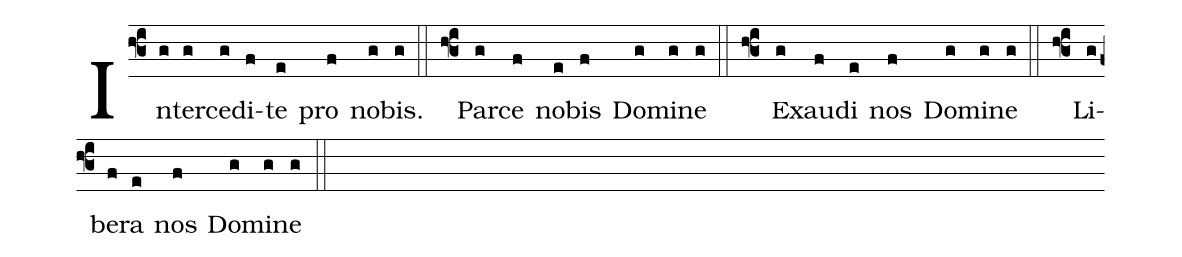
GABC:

%%
(f3) In(g)ter(g)ce(g)di(f)te(e) pro(f) no(g)bis.(g) (::)
(f3) Par(g)ce(f) no(e)bis(f) Do(g)mi(g)ne(g) (::)
(f3) Ex(g)au(f)di(e) nos(f) Do(g)mi(g)ne(g) (::)
(f3) Li(g)be(f)ra(e) nos(f) Do(g)mi(g)ne(g) (::)
